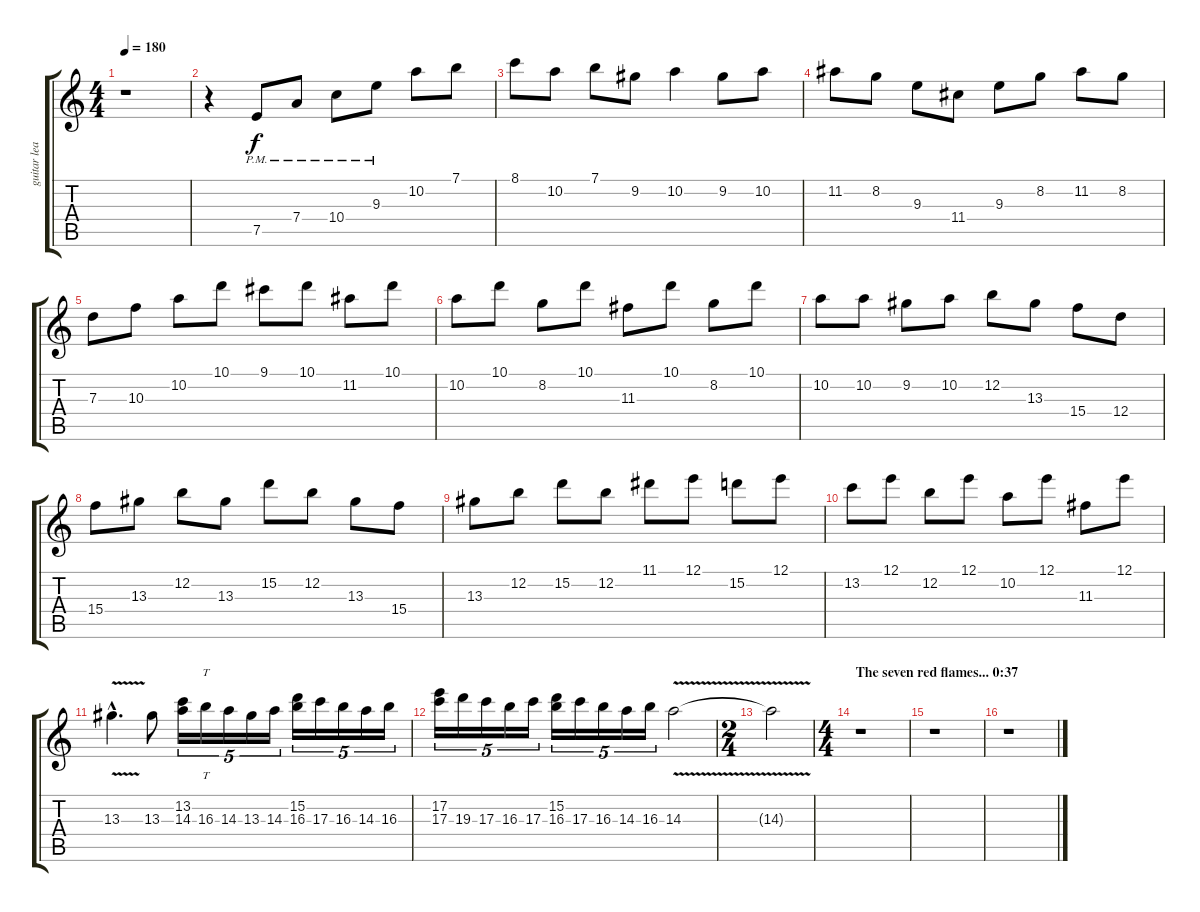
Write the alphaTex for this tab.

\track ("guitar lead l" "guitar lea") {instrument distortionguitar}
\staff {score tabs}
\tuning (E4 B3 G3 D3 A2 E2) {hide}
\ts (4 4)
\tempo 180
\clef g2
\ks c
r.1{dy f} |
r.4 7.5{pm}.8 7.4{pm}.8 10.4{pm}.8 9.3{pm}.8 10.2.8 7.1.8 |
8.1.8 10.2.8 7.1.8 9.2.8 10.2.4 9.2.8 10.2.8 |
11.2.8 8.2.8 9.3.8 11.4.8 9.3.8 8.2.8 11.2.8 8.2.8 |
7.3.8 10.3.8 10.2.8 10.1.8 9.1.8 10.1.8 11.2.8 10.1.8 |
10.2.8 10.1.8 8.2.8 10.1.8 11.3.8 10.1.8 8.2.8 10.1.8 |
10.2.8 10.2.8 9.2.8 10.2.8 12.2.8 13.3.8 15.4.8 12.4.8 |
15.4.8 13.3.8 12.2.8 13.3.8 15.2.8 12.2.8 13.3.8 15.4.8 |
13.3.8 12.2.8 15.2.8 12.2.8 11.1.8 12.1.8 15.2.8 12.1.8 |
13.2.8 12.1.8 12.2.8 12.1.8 10.2.8 12.1.8 11.3.8 12.1.8 |
13.3{v hac}.4{d} 13.3.8 (13.2 14.3).16{tu (5 4)} 16.3.16{tt tu (5 4)} 14.3.16{tu (5 4)} 13.3.16{tu (5 4)} 14.3.16{tu (5 4)} (15.2 16.3).16{tu (5 4)} 17.3.16{tu (5 4)} 16.3.16{tu (5 4)} 14.3.16{tu (5 4)} 16.3.16{tu (5 4)} |
(17.2 17.3).16{tu (5 4)} 19.3.16{tu (5 4)} 17.3.16{tu (5 4)} 16.3.16{tu (5 4)} 17.3.16{tu (5 4)} (15.2 16.3).16{tu (5 4)} 17.3.16{tu (5 4)} 16.3.16{tu (5 4)} 14.3.16{tu (5 4)} 16.3.16{tu (5 4)} 14.3{v}.2 |
\ts (2 4)
14.3{t}.2 |
\ts (4 4)
\section ("" "The seven red flames... 0:37")
r.1 |
r.1 |
r.1
